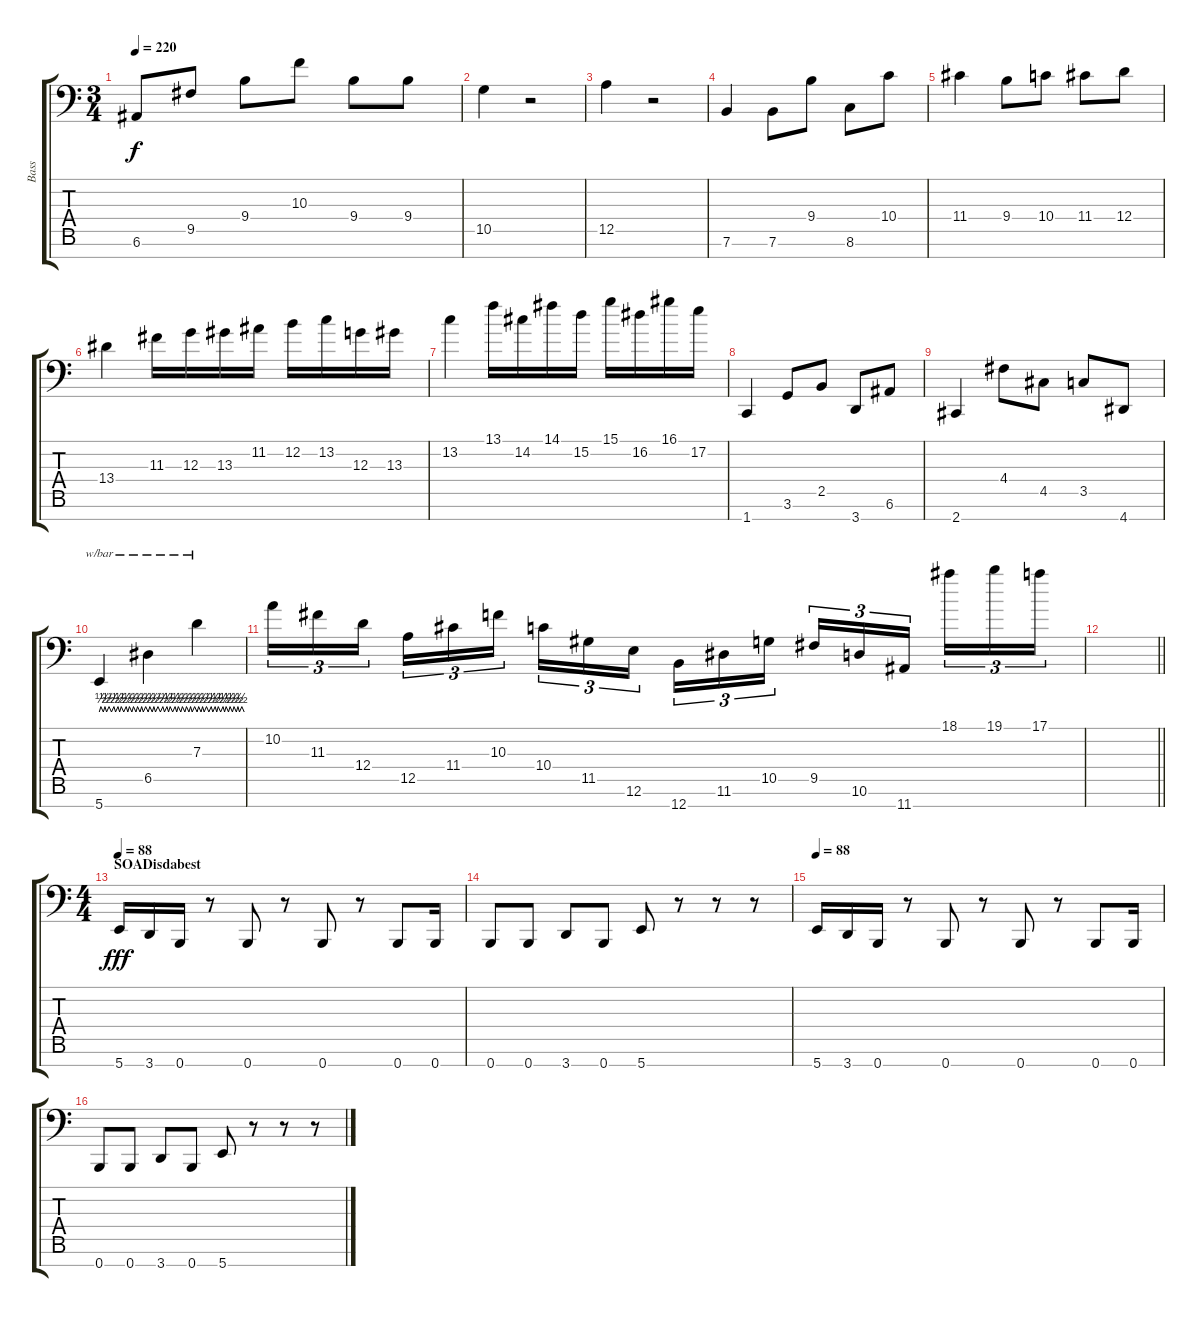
\track ("Bass" "Bass") {instrument slapbass1}
\staff {score tabs}
\tuning (E3 B2 G2 D2 A1 E1 B0) {hide}
\ts (3 4)
\tempo 220
\clef f4
\ks c
6.6.8{dy f} 9.5.8 9.4.8 10.3.8 9.4.8 9.4.8 |
10.5.4 r.2 |
12.5.4 r.2 |
7.6.4 7.6.8 9.4.8 8.6.8 10.4.8 |
11.4.4 9.4.8 10.4.8 11.4.8 12.4.8 |
13.4.4 11.3.16 12.3.16 13.3.16 11.2.16 12.2.16 13.2.16 12.3.16 13.3.16 |
13.2.4 13.1.16 14.2.16 14.1.16 15.2.16 15.1.16 16.2.16 16.1.16 17.2.16 |
1.7.4 3.6.8 2.5.8 3.7.8 6.6.8 |
2.7.4 4.4.8 4.5.8 3.5.8 4.7.8 |
5.7.4{tbe (custom default 0 0 2 2 5 0 7 2 9 0 12 2 15 0 18 2 20 0 23 2 25 0 27 2 30 0 33 2 35 0 37 2 40 0 42 2 45 0 47 2 50 0 52 2 54 0 57 2 60 0)} 6.5.4{tbe (custom default 0 0 2 2 5 0 7 2 9 0 12 2 15 0 18 2 20 0 23 2 25 0 27 2 30 0 33 2 35 0 37 2 40 0 42 2 45 0 47 2 50 0 52 2 54 0 57 2 60 0)} 7.3.4{tbe (custom default 0 0 2 2 5 0 7 2 9 0 12 2 15 0 18 2 20 0 23 2 25 0 27 2 30 0 33 2 35 0 37 2 40 0 42 2 45 0 47 2 50 0 52 2 54 0 57 2 60 0)} |
10.2.16{tu (3 2)} 11.3.16{tu (3 2)} 12.4.16{tu (3 2) beam splitsecondary} 12.5.16{tu (3 2)} 11.4.16{tu (3 2)} 10.3.16{tu (3 2)} 10.4.16{tu (3 2)} 11.5.16{tu (3 2)} 12.6.16{tu (3 2) beam splitsecondary} 12.7.16{tu (3 2)} 11.6.16{tu (3 2)} 10.5.16{tu (3 2)} 9.5.16{tu (3 2)} 10.6.16{tu (3 2)} 11.7.16{tu (3 2) beam splitsecondary} 18.1.16{tu (3 2)} 19.1.16{tu (3 2)} 17.1.16{tu (3 2)} |
\barLineRight lightlight
|
\ts (4 4)
\section ("" "SOADisdabest")
\tempo 88
5.7.16{dy fff} 3.7.16 0.7.16 r.8 0.7.8 r.8 0.7.8 r.8 0.7.8 0.7.16 |
0.7.8 0.7.8 3.7.8 0.7.8 5.7.8 r.8 r.8 r.8 |
\tempo 88
5.7.16 3.7.16 0.7.16 r.8 0.7.8 r.8 0.7.8 r.8 0.7.8 0.7.16 |
0.7.8 0.7.8 3.7.8 0.7.8 5.7.8 r.8 r.8 r.8
